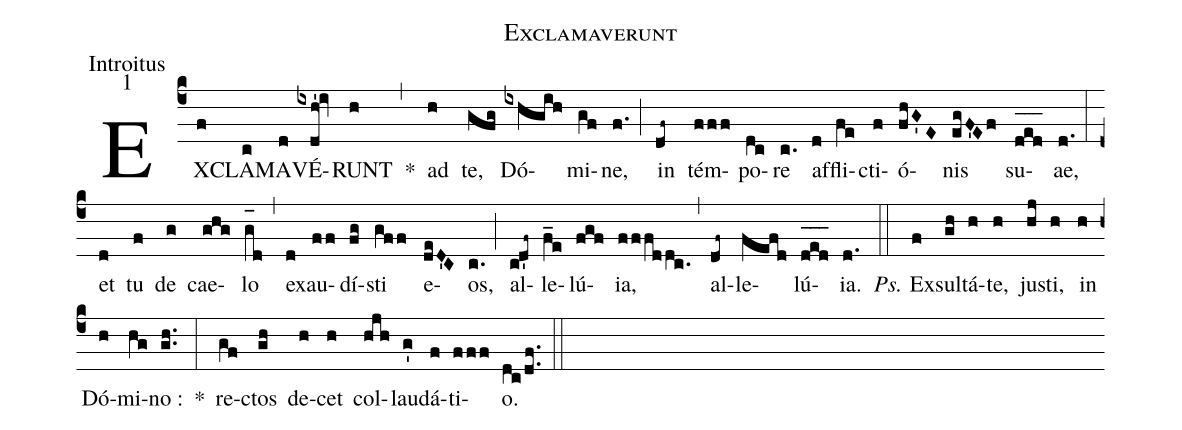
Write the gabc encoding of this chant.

name:Exclamaverunt;
office-part:Introitus;
mode:1;
%%
(c4) EX(f)CLA(c)MA(d)VÉ(ixdh'!iv)RUNT(h) *(,)
ad(h) te,(gfg) Dó(ixhgih)mi(gf)ne,(f.) (;)
in(df~) tém(fff)po(dc)re(c.) af(d)fli(fe)cti(f)ó(fhG'E)nis(egF'Ef)
su(d_[oh:h]e_[oh:h]d_[oh:h])ae,(d.) (:)
et(d) tu(f) de(g) cae(ghg)lo(g_[oh:h]d) (,)
ex(d)au(ff)dí(fg)sti(gff) e(deD'C)os,(c.) (;)
al(cd'f~)le(f_e)lú(fgf){ia},(fffddc.) (,)
al(df~)le(fefd)lú(d_[oh:h]e_[oh:h]d_[oh:h]){ia}.(d.) (::)

<i>Ps.</i> Ex(f)sul(gh)tá(h)te,(h) ju(hj)sti,(h)
in(h) Dó(h)mi(hg)no :(gh..) *(:)
re(gf)ctos(gh) de(h)cet(h) col(hjh)lau(g')dá(f)ti(fff)o.(dc/df..) (::)
